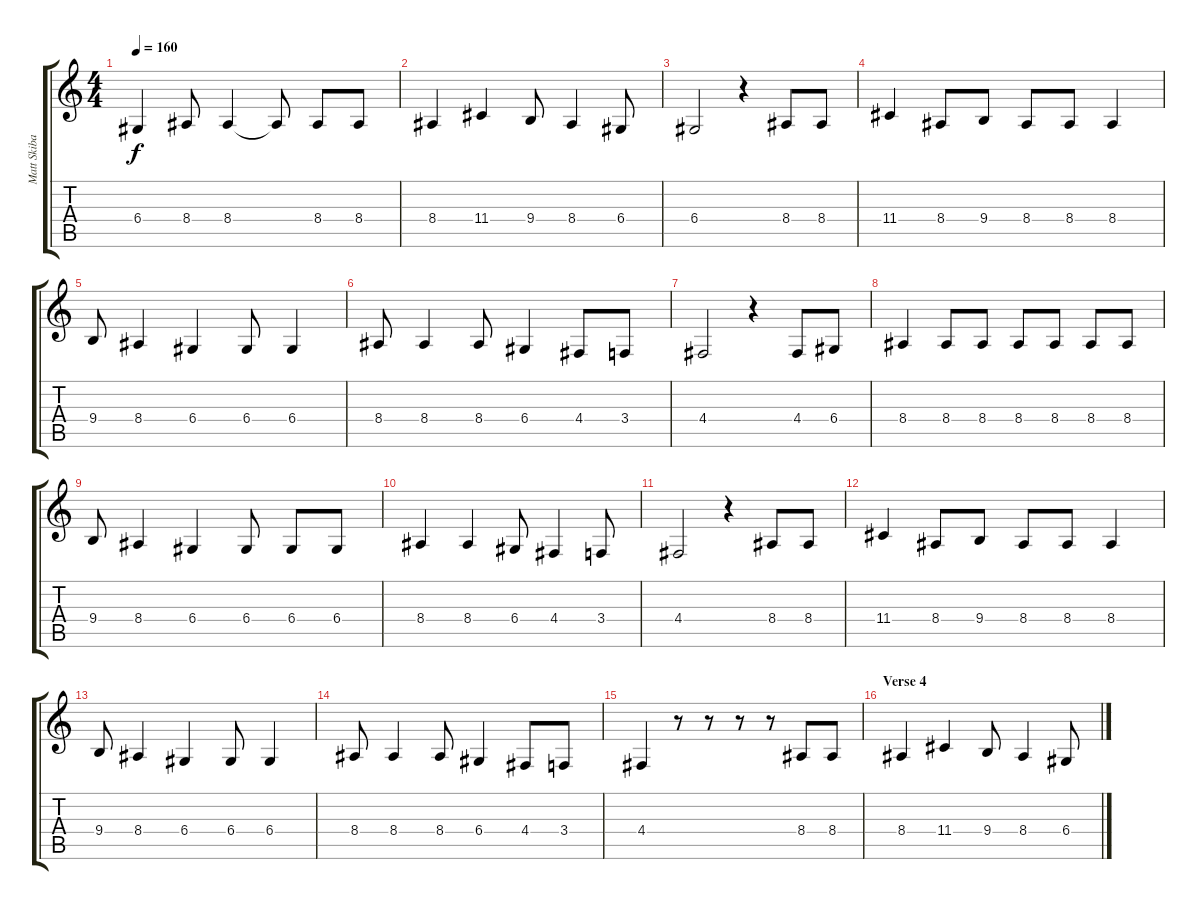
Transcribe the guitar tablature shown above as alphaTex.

\track ("Matt Skiba - Vocals" "Matt Skiba") {instrument tuba}
\staff {score tabs}
\tuning (E4 B3 G3 D3 A2 E2) {hide}
\ts (4 4)
\tempo 160
\clef g2
\ks c
6.4.4{dy f} 8.4.8 8.4.4 8.4{t}.8 8.4.8 8.4.8 |
8.4.4 11.4.4 9.4.8 8.4.4 6.4.8 |
6.4.2 r.4 8.4.8 8.4.8 |
11.4.4 8.4.8 9.4.8 8.4.8 8.4.8 8.4.4 |
9.4.8 8.4.4 6.4.4 6.4.8 6.4.4 |
8.4.8 8.4.4 8.4.8 6.4.4 4.4.8 3.4.8 |
4.4.2 r.4 4.4.8 6.4.8 |
8.4.4 8.4.8 8.4.8 8.4.8 8.4.8 8.4.8 8.4.8 |
9.4.8 8.4.4 6.4.4 6.4.8 6.4.8 6.4.8 |
8.4.4 8.4.4 6.4.8 4.4.4 3.4.8 |
4.4.2 r.4 8.4.8 8.4.8 |
11.4.4 8.4.8 9.4.8 8.4.8 8.4.8 8.4.4 |
9.4.8 8.4.4 6.4.4 6.4.8 6.4.4 |
8.4.8 8.4.4 8.4.8 6.4.4 4.4.8 3.4.8 |
4.4.4 r.8 r.8 r.8 r.8 8.4.8 8.4.8 |
\section ("" "Verse 4")
8.4.4 11.4.4 9.4.8 8.4.4 6.4.8
